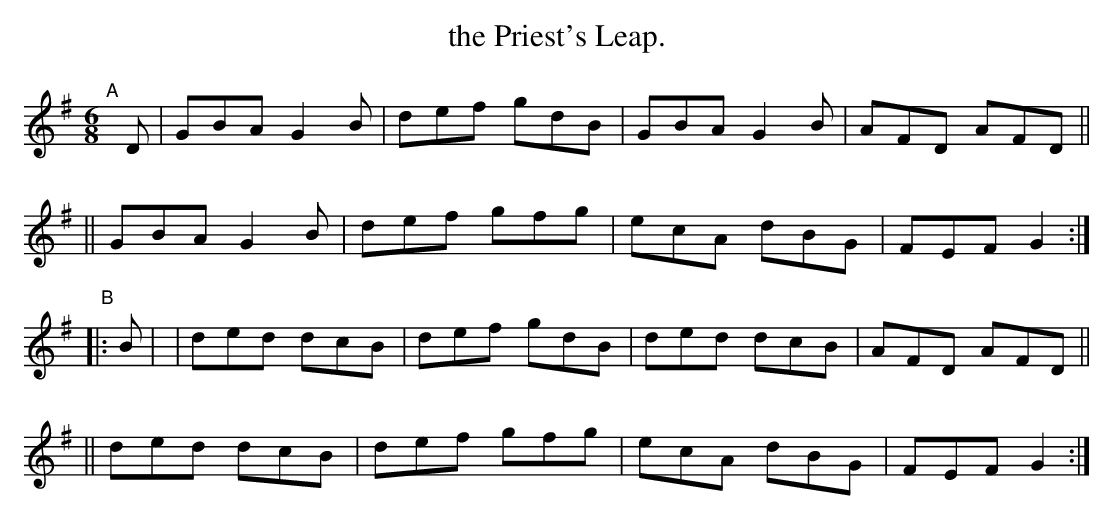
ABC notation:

X:1
T: the Priest's Leap.
M: 6/8
K: G
"^A"[|] D \
|  GBA G2B | def gdB | GBA G2B | AFD AFD ||
|| GBA G2B | def gfg | ecA dBG | FEF G2 :|
"^B"|: B |\
|  ded dcB | def gdB | ded dcB | AFD AFD ||
|| ded dcB | def gfg | ecA dBG | FEF G2 :|
